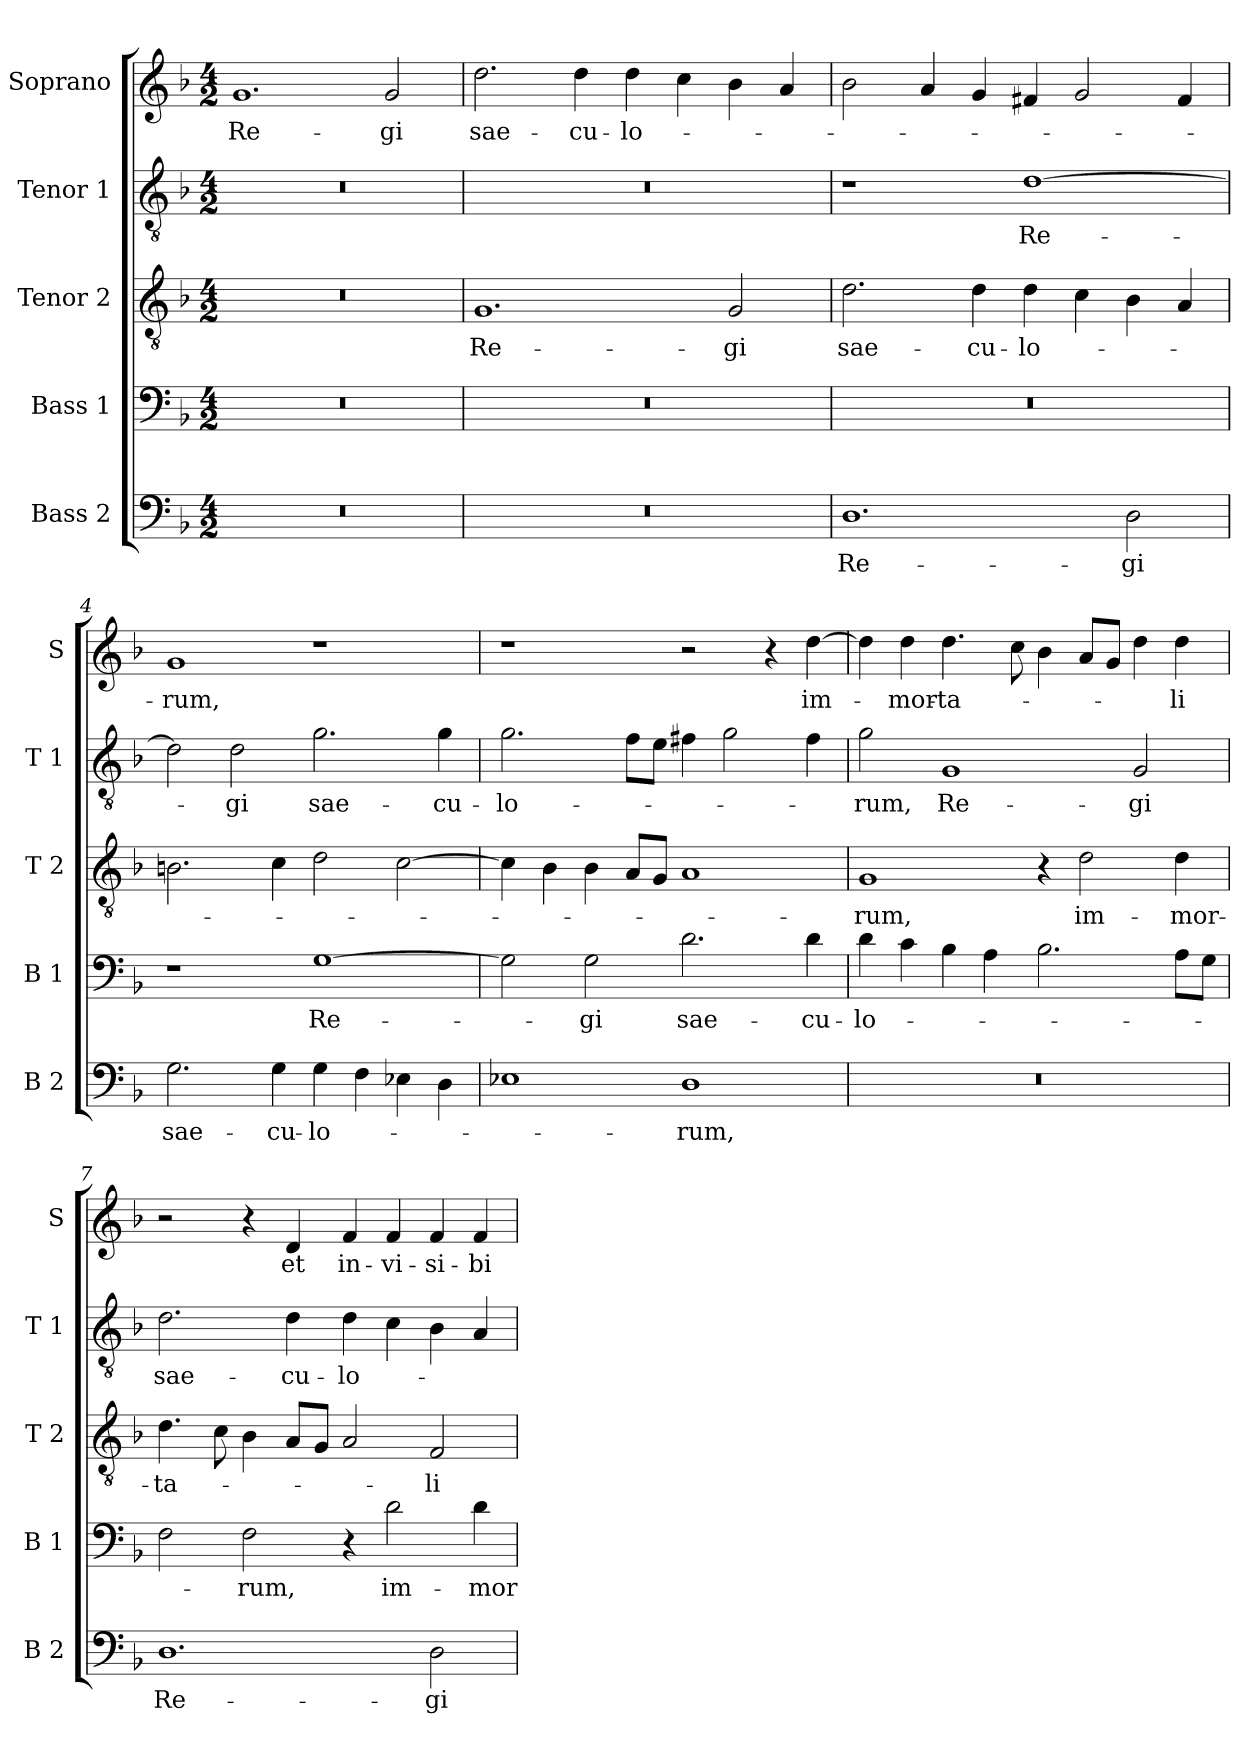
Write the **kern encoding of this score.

**kern	**text	**kern	**text	**kern	**text	**kern	**text	**kern	**text
*part5	*part5	*part4	*part4	*part3	*part3	*part2	*part2	*part1	*part1
*staff5	*staff5	*staff4	*staff4	*staff3	*staff3	*staff2	*staff2	*staff1	*staff1
*I"Bass 2	*	*I"Bass 1	*	*I"Tenor 2	*	*I"Tenor 1	*	*I"Soprano	*
*I'B 2	*	*I'B 1	*	*I'T 2	*	*I'T 1	*	*I'S	*
*clefF4	*	*clefF4	*	*clefGv2	*	*clefGv2	*	*clefG2	*
*k[b-]	*	*k[b-]	*	*k[b-]	*	*k[b-]	*	*k[b-]	*
*F:	*	*F:	*	*F:	*	*F:	*	*F:	*
*M4/2	*	*M4/2	*	*M4/2	*	*M4/2	*	*M4/2	*
=1	=1	=1	=1	=1	=1	=1	=1	=1	=1
!	!	!	!	!	!	!	!	!	!LO:LY:b
0r	.	0r	.	0r	.	0r	.	1.g	Re-
!	!	!	!	!	!	!	!	!	!LO:LY:b
.	.	.	.	.	.	.	.	2g/	-gi
=2	=2	=2	=2	=2	=2	=2	=2	=2	=2
!	!	!	!	!	!LO:LY:b	!	!	!	!LO:LY:b
0r	.	0r	.	1.G	Re-	0r	.	2.dd\	sae-
!	!	!	!	!	!	!	!	!	!LO:LY:b
.	.	.	.	.	.	.	.	4dd\	-cu-
!	!	!	!	!	!	!	!	!	!LO:LY:b
.	.	.	.	.	.	.	.	4dd\	-lo-
.	.	.	.	.	.	.	.	4cc\	.
!	!	!	!	!	!LO:LY:b	!	!	!	!
.	.	.	.	2G/	-gi	.	.	4b-\	.
.	.	.	.	.	.	.	.	4a/	.
=3	=3	=3	=3	=3	=3	=3	=3	=3	=3
!	!LO:LY:b	!	!	!	!LO:LY:b	!	!	!	!
1.D	Re-	0r	.	2.d\	sae-	1r	.	2b-\	.
.	.	.	.	.	.	.	.	4a/	.
!	!	!	!	!	!LO:LY:b	!	!	!	!
.	.	.	.	4d\	-cu-	.	.	4g/	.
!	!	!	!	!	!LO:LY:b	!	!LO:LY:b	!	!
.	.	.	.	4d\	-lo-	[1d	Re-	4f#X/	.
.	.	.	.	4c\	.	.	.	2g/	.
!	!LO:LY:b	!	!	!	!	!	!	!	!
2D\	-gi	.	.	4B-\	.	.	.	.	.
.	.	.	.	4A/	.	.	.	4f#/	.
!!LO:LB:g=z
=4	=4	=4	=4	=4	=4	=4	=4	=4	=4
!	!LO:LY:b	!	!	!	!	!	!	!	!LO:LY:b
2.G\	sae-	1r	.	2.Bn\	.	2d\]	.	1g	-rum,
!	!	!	!	!	!	!	!LO:LY:b	!	!
.	.	.	.	.	.	2d\	-gi	.	.
!	!LO:LY:b	!	!	!	!	!	!	!	!
4G\	-cu-	.	.	4c\	.	.	.	.	.
!	!LO:LY:b	!	!LO:LY:b	!	!	!	!LO:LY:b	!	!
4G\	-lo-	[1G	Re-	2d\	.	2.g\	sae-	1r	.
4F\	.	.	.	.	.	.	.	.	.
4E-X\	.	.	.	[2c\	.	.	.	.	.
!	!	!	!	!	!	!	!LO:LY:b	!	!
4D\	.	.	.	.	.	4g\	-cu-	.	.
=5	=5	=5	=5	=5	=5	=5	=5	=5	=5
!	!	!	!	!	!	!	!LO:LY:b	!	!
1E-X	.	2G\]	.	4c\]	.	2.g\	-lo-	1r	.
.	.	.	.	4B-\	.	.	.	.	.
!	!	!	!LO:LY:b	!	!	!	!	!	!
.	.	2G\	-gi	4B-\	.	.	.	.	.
.	.	.	.	8A/L	.	8f\L	.	.	.
.	.	.	.	8G/J	.	8e\J	.	.	.
!	!LO:LY:b	!	!LO:LY:b	!	!	!	!	!	!
1D	-rum,	2.d\	sae-	1A	.	4f#X\	.	2r	.
.	.	.	.	.	.	2g\	.	.	.
.	.	.	.	.	.	.	.	4r	.
!	!	!	!LO:LY:b	!	!	!	!	!	!LO:LY:b
.	.	4d\	-cu-	.	.	4f#\	.	[4dd\	im-
=6	=6	=6	=6	=6	=6	=6	=6	=6	=6
!	!	!	!LO:LY:b	!	!LO:LY:b	!	!LO:LY:b	!	!
0r	.	4d\	-lo-	1G	-rum,	2g\	-rum,	4dd\]	.
!	!	!	!	!	!	!	!	!	!LO:LY:b
.	.	4c\	.	.	.	.	.	4dd\	-mor-
!	!	!	!	!	!	!	!LO:LY:b	!	!LO:LY:b
.	.	4B-\	.	.	.	1G	Re-	4.dd\	-ta-
.	.	4A\	.	.	.	.	.	.	.
.	.	.	.	.	.	.	.	8cc\	.
.	.	2.B-\	.	4r	.	.	.	4b-\	.
!	!	!	!	!	!LO:LY:b	!	!	!	!
.	.	.	.	2d\	im-	.	.	8a/L	.
.	.	.	.	.	.	.	.	8g/J	.
!	!	!	!	!	!	!	!LO:LY:b	!	!
.	.	.	.	.	.	2G/	-gi	4dd\	.
!	!	!	!	!	!LO:LY:b	!	!	!	!LO:LY:b
.	.	8A\L	.	4d\	-mor-	.	.	4dd\	-li
.	.	8G\J	.	.	.	.	.	.	.
!!LO:PB:g=z
=7	=7	=7	=7	=7	=7	=7	=7	=7	=7
!	!LO:LY:b	!	!	!	!LO:LY:b	!	!LO:LY:b	!	!
1.D	Re-	2F\	.	4.d\	-ta-	2.d\	sae-	2r	.
.	.	.	.	8c\	.	.	.	.	.
!	!	!	!LO:LY:b	!	!	!	!	!	!
.	.	2F\	-rum,	4B-\	.	.	.	4r	.
!	!	!	!	!	!	!	!LO:LY:b	!	!LO:LY:b
.	.	.	.	8A/L	.	4d\	-cu-	4d/	et
.	.	.	.	8G/J	.	.	.	.	.
!	!	!	!	!	!	!	!LO:LY:b	!	!LO:LY:b
.	.	4r	.	2A/	.	4d\	-lo-	4f/	in-
!	!	!	!LO:LY:b	!	!	!	!	!	!LO:LY:b
.	.	2d\	im-	.	.	4c\	.	4f/	-vi-
!	!LO:LY:b	!	!	!	!LO:LY:b	!	!	!	!LO:LY:b
2D\	-gi	.	.	2F/	-li	4B-\	.	4f/	-si-
!	!	!	!LO:LY:b	!	!	!	!	!	!LO:LY:b
.	.	4d\	-mor-	.	.	4A/	.	4f/	-bi-
=	=	=	=	=	=	=	=	=	=
*-	*-	*-	*-	*-	*-	*-	*-	*-	*-
